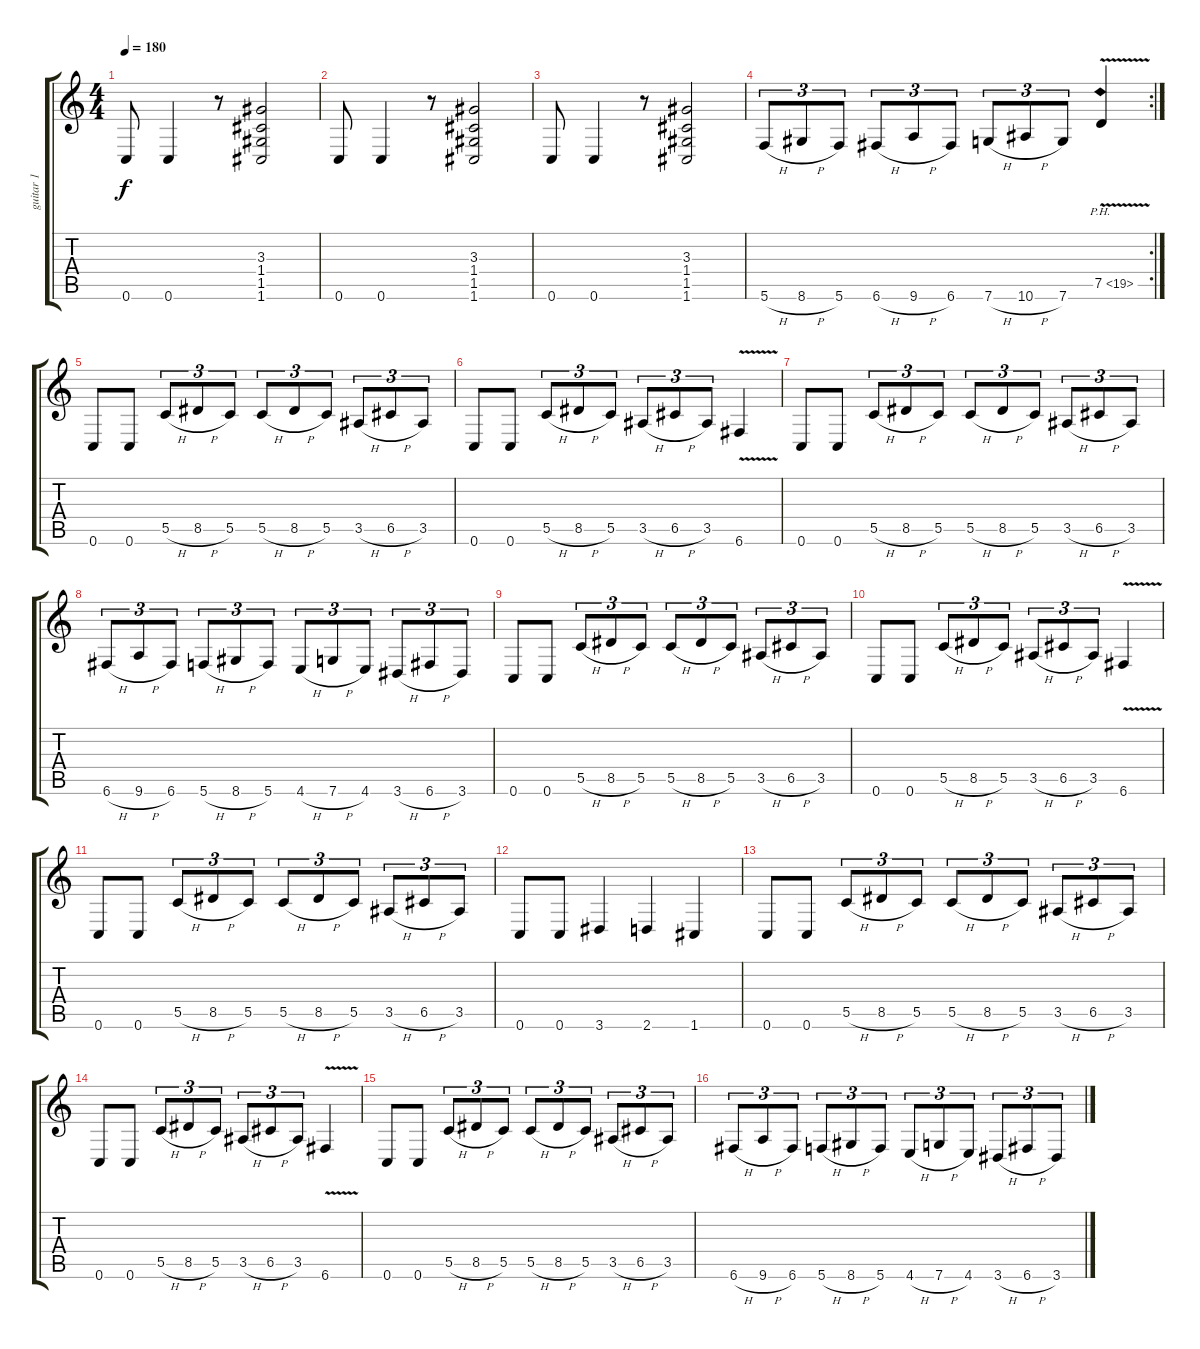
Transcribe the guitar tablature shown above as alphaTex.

\track ("guitar 1" "guitar 1") {instrument distortionguitar}
\staff {score tabs}
\tuning (D4 A3 F3 C3 G2 C2) {hide}
\ts (4 4)
\tempo 180
\clef g2
\ks c
0.6.8{dy f} 0.6.4 r.8 (3.3 1.4 1.5 1.6).2 |
0.6.8 0.6.4 r.8 (3.3 1.4 1.5 1.6).2 |
0.6.8 0.6.4 r.8 (3.3 1.4 1.5 1.6).2 |
\rc 2
5.6{h}.8{tu (3 2)} 8.6{h}.8{tu (3 2)} 5.6.8{tu (3 2)} 6.6{h}.8{tu (3 2)} 9.6{h}.8{tu (3 2)} 6.6.8{tu (3 2)} 7.6{h}.8{tu (3 2)} 10.6{h}.8{tu (3 2)} 7.6.8{tu (3 2)} 7.5{ph 12 v}.4 |
0.6.8 0.6.8 5.5{h}.8{tu (3 2)} 8.5{h}.8{tu (3 2)} 5.5.8{tu (3 2)} 5.5{h}.8{tu (3 2)} 8.5{h}.8{tu (3 2)} 5.5.8{tu (3 2)} 3.5{h}.8{tu (3 2)} 6.5{h}.8{tu (3 2)} 3.5.8{tu (3 2)} |
0.6.8 0.6.8 5.5{h}.8{tu (3 2)} 8.5{h}.8{tu (3 2)} 5.5.8{tu (3 2)} 3.5{h}.8{tu (3 2)} 6.5{h}.8{tu (3 2)} 3.5.8{tu (3 2)} 6.6{v}.4 |
0.6.8 0.6.8 5.5{h}.8{tu (3 2)} 8.5{h}.8{tu (3 2)} 5.5.8{tu (3 2)} 5.5{h}.8{tu (3 2)} 8.5{h}.8{tu (3 2)} 5.5.8{tu (3 2)} 3.5{h}.8{tu (3 2)} 6.5{h}.8{tu (3 2)} 3.5.8{tu (3 2)} |
6.6{h}.8{tu (3 2)} 9.6{h}.8{tu (3 2)} 6.6.8{tu (3 2)} 5.6{h}.8{tu (3 2)} 8.6{h}.8{tu (3 2)} 5.6.8{tu (3 2)} 4.6{h}.8{tu (3 2)} 7.6{h}.8{tu (3 2)} 4.6.8{tu (3 2)} 3.6{h}.8{tu (3 2)} 6.6{h}.8{tu (3 2)} 3.6.8{tu (3 2)} |
0.6.8 0.6.8 5.5{h}.8{tu (3 2)} 8.5{h}.8{tu (3 2)} 5.5.8{tu (3 2)} 5.5{h}.8{tu (3 2)} 8.5{h}.8{tu (3 2)} 5.5.8{tu (3 2)} 3.5{h}.8{tu (3 2)} 6.5{h}.8{tu (3 2)} 3.5.8{tu (3 2)} |
0.6.8 0.6.8 5.5{h}.8{tu (3 2)} 8.5{h}.8{tu (3 2)} 5.5.8{tu (3 2)} 3.5{h}.8{tu (3 2)} 6.5{h}.8{tu (3 2)} 3.5.8{tu (3 2)} 6.6{v}.4 |
0.6.8 0.6.8 5.5{h}.8{tu (3 2)} 8.5{h}.8{tu (3 2)} 5.5.8{tu (3 2)} 5.5{h}.8{tu (3 2)} 8.5{h}.8{tu (3 2)} 5.5.8{tu (3 2)} 3.5{h}.8{tu (3 2)} 6.5{h}.8{tu (3 2)} 3.5.8{tu (3 2)} |
0.6.8 0.6.8 3.6.4 2.6.4 1.6.4 |
0.6.8 0.6.8 5.5{h}.8{tu (3 2)} 8.5{h}.8{tu (3 2)} 5.5.8{tu (3 2)} 5.5{h}.8{tu (3 2)} 8.5{h}.8{tu (3 2)} 5.5.8{tu (3 2)} 3.5{h}.8{tu (3 2)} 6.5{h}.8{tu (3 2)} 3.5.8{tu (3 2)} |
0.6.8 0.6.8 5.5{h}.8{tu (3 2)} 8.5{h}.8{tu (3 2)} 5.5.8{tu (3 2)} 3.5{h}.8{tu (3 2)} 6.5{h}.8{tu (3 2)} 3.5.8{tu (3 2)} 6.6{v}.4 |
0.6.8 0.6.8 5.5{h}.8{tu (3 2)} 8.5{h}.8{tu (3 2)} 5.5.8{tu (3 2)} 5.5{h}.8{tu (3 2)} 8.5{h}.8{tu (3 2)} 5.5.8{tu (3 2)} 3.5{h}.8{tu (3 2)} 6.5{h}.8{tu (3 2)} 3.5.8{tu (3 2)} |
6.6{h}.8{tu (3 2)} 9.6{h}.8{tu (3 2)} 6.6.8{tu (3 2)} 5.6{h}.8{tu (3 2)} 8.6{h}.8{tu (3 2)} 5.6.8{tu (3 2)} 4.6{h}.8{tu (3 2)} 7.6{h}.8{tu (3 2)} 4.6.8{tu (3 2)} 3.6{h}.8{tu (3 2)} 6.6{h}.8{tu (3 2)} 3.6.8{tu (3 2)}
